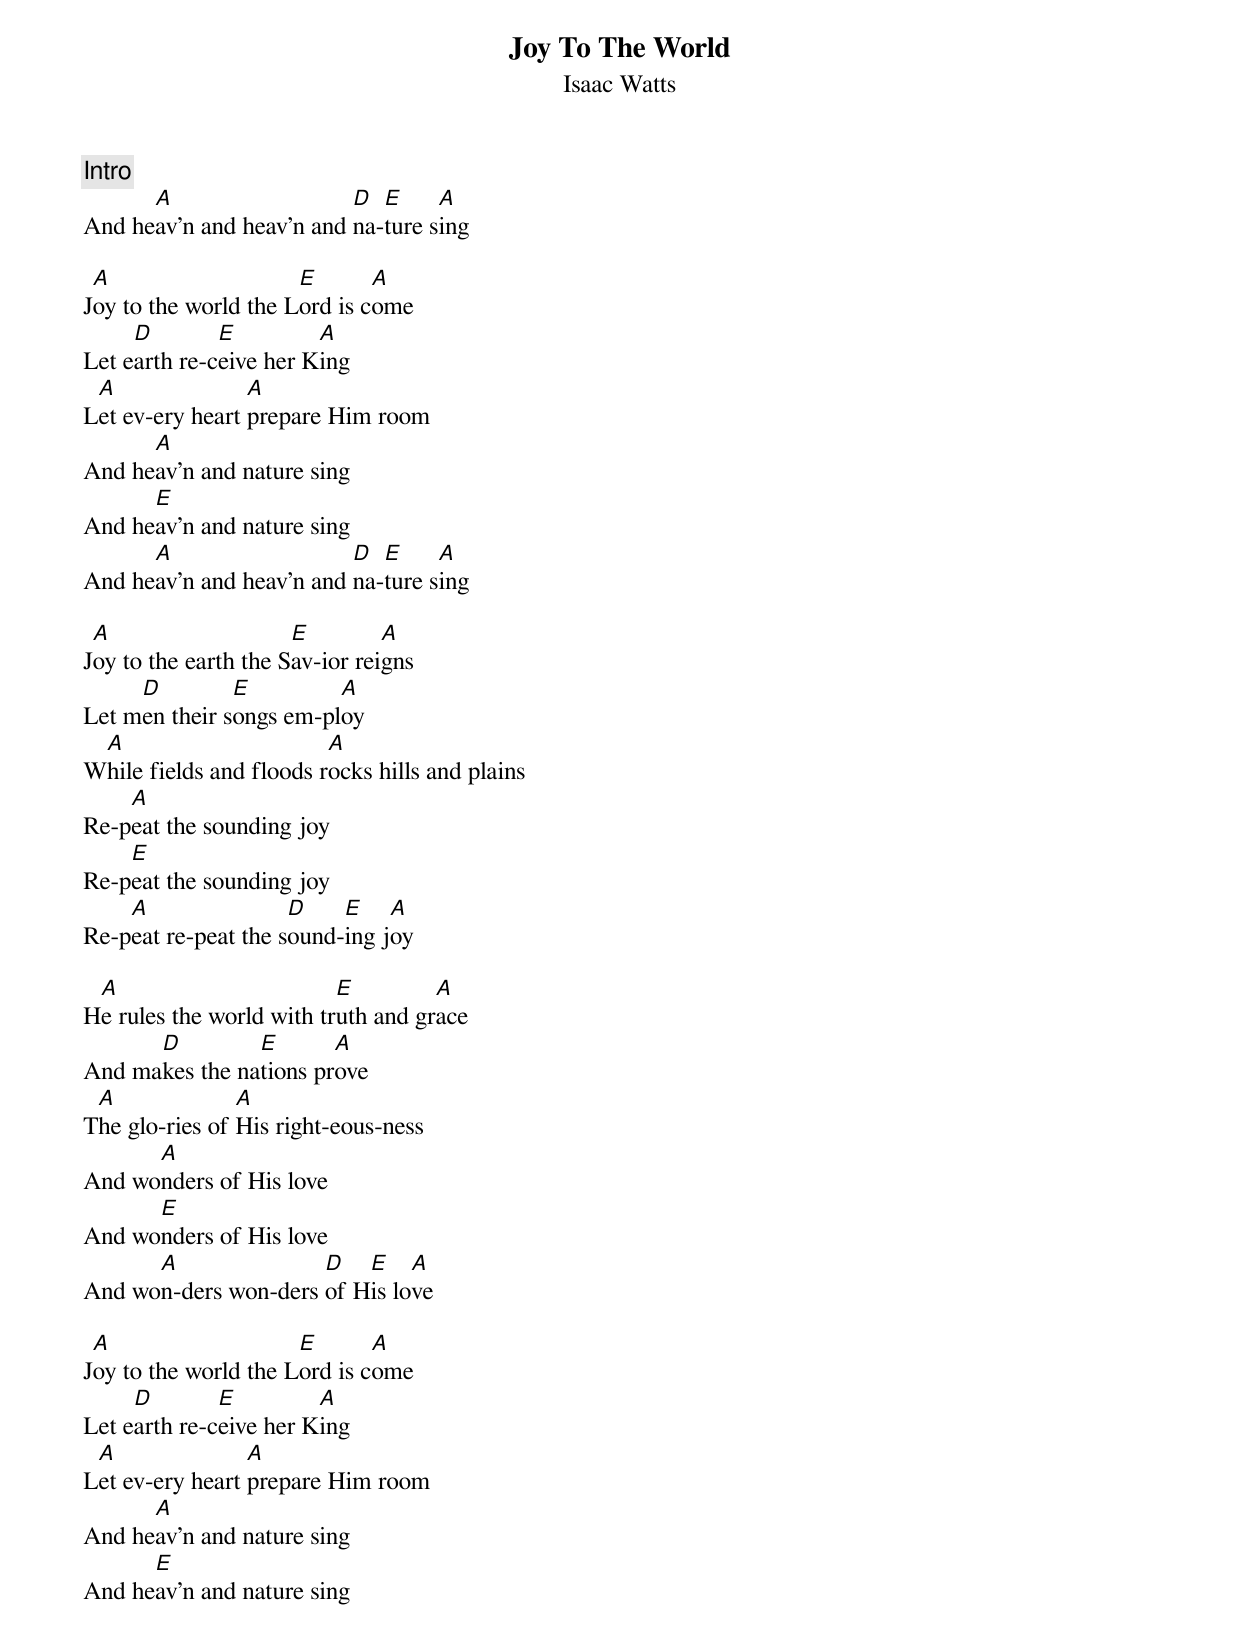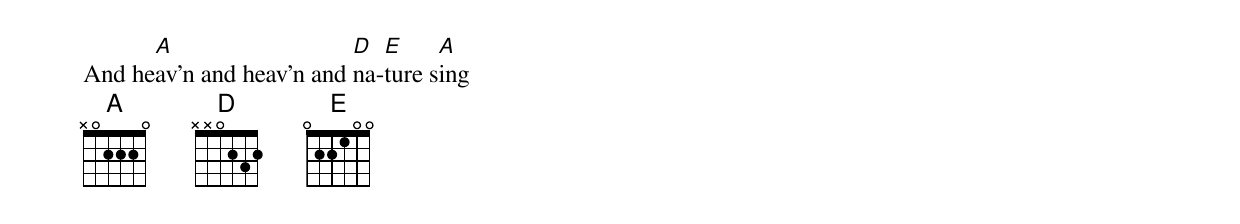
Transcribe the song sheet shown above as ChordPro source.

{title:Joy To The World}
{subtitle:Isaac Watts}
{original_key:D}
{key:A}
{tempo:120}
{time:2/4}
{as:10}

{c:Intro}
And he[A]av'n and heav'n and [D]na-[E]ture s[A]ing

J[A]oy to the world the L[E]ord is c[A]ome
Let e[D]arth re-c[E]eive her K[A]ing
L[A]et ev-ery heart [A]prepare Him room
And he[A]av'n and nature sing
And he[E]av'n and nature sing
And he[A]av'n and heav'n and [D]na-[E]ture s[A]ing

J[A]oy to the earth the S[E]av-ior rei[A]gns
Let m[D]en their s[E]ongs em-pl[A]oy
W[A]hile fields and floods r[A]ocks hills and plains
Re-p[A]eat the sounding joy
Re-p[E]eat the sounding joy
Re-p[A]eat re-peat the s[D]ound-[E]ing j[A]oy

H[A]e rules the world with tr[E]uth and gr[A]ace
And ma[D]kes the na[E]tions pr[A]ove
T[A]he glo-ries of [A]His right-eous-ness
And wo[A]nders of His love
And wo[E]nders of His love
And wo[A]n-ders won-ders [D]of H[E]is lo[A]ve

J[A]oy to the world the L[E]ord is c[A]ome
Let e[D]arth re-c[E]eive her K[A]ing
L[A]et ev-ery heart [A]prepare Him room
And he[A]av'n and nature sing
And he[E]av'n and nature sing
And he[A]av'n and heav'n and [D]na-[E]ture s[A]ing
